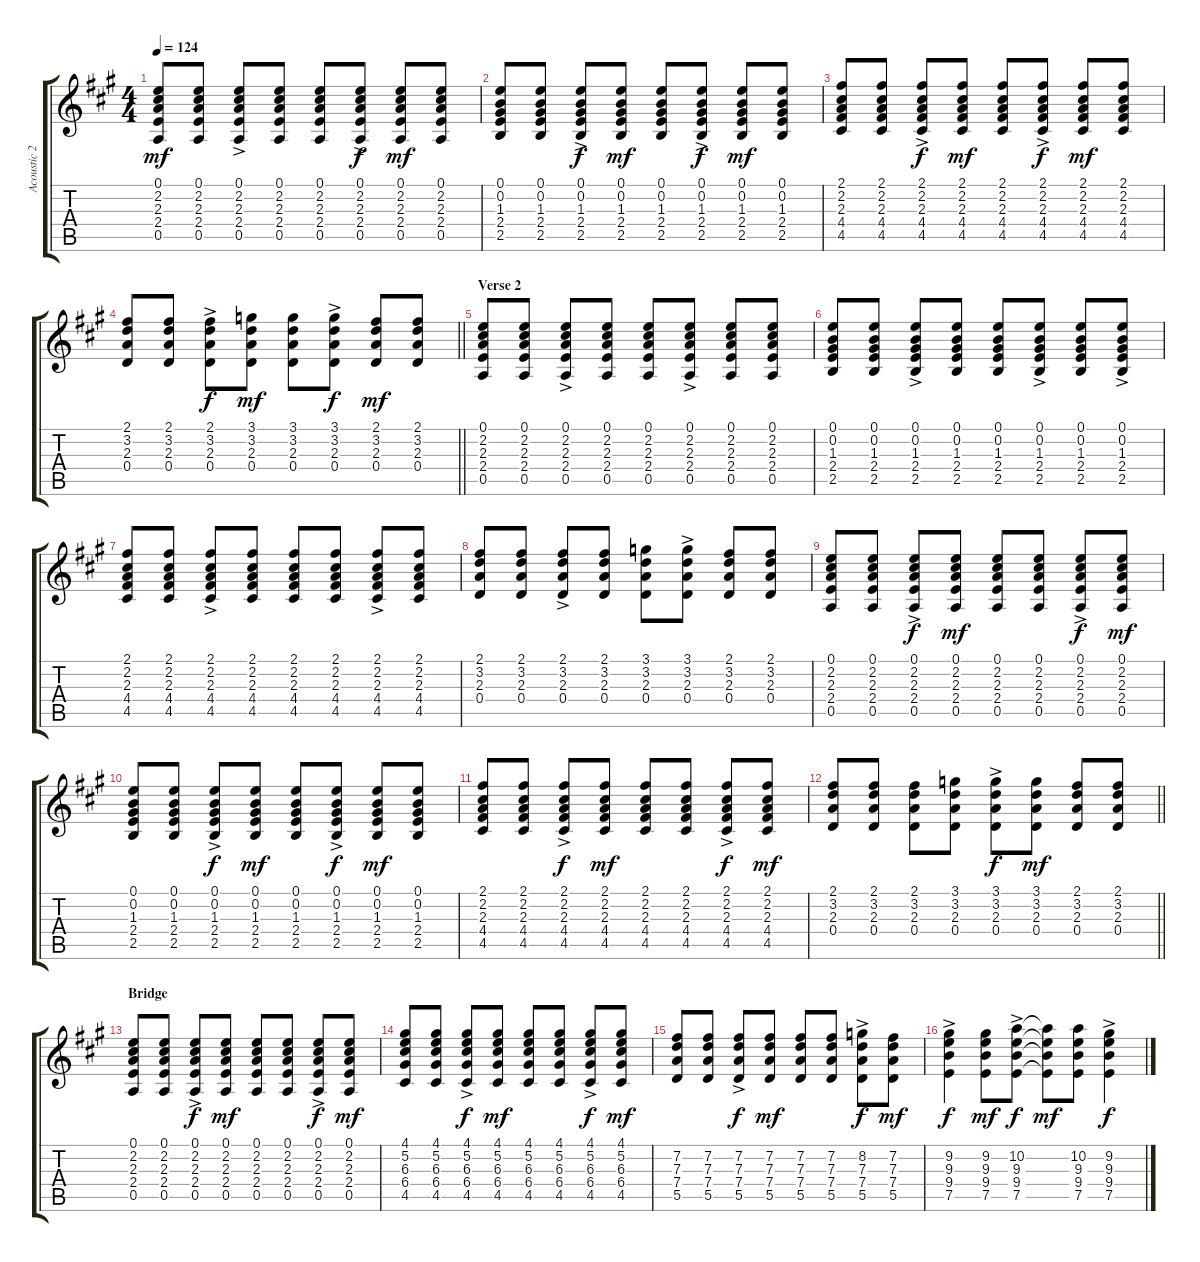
\track ("Acoustic 2" "Acoustic 2") {instrument acousticguitarnylon}
\staff {score tabs}
\tuning (E4 B3 G3 D3 A2 E2) {hide}
\ts (4 4)
\tempo 124
\clef g2
\ks a
(0.1 2.2 2.3 2.4 0.5).8{dy mf} (0.1 2.2 2.3 2.4 0.5).8 (0.1{ac} 2.2{ac} 2.3{ac} 2.4{ac} 0.5{ac}).8 (0.1 2.2 2.3 2.4 0.5).8 (0.1 2.2 2.3 2.4 0.5).8 (0.1{ac} 2.2{ac} 2.3{ac} 2.4{ac} 0.5{ac}).8{dy f} (0.1 2.2 2.3 2.4 0.5).8{dy mf} (0.1 2.2 2.3 2.4 0.5).8 |
(0.1 0.2 1.3 2.4 2.5).8 (0.1 0.2 1.3 2.4 2.5).8 (0.1{ac} 0.2{ac} 1.3{ac} 2.4{ac} 2.5{ac}).8{dy f} (0.1 0.2 1.3 2.4 2.5).8{dy mf} (0.1 0.2 1.3 2.4 2.5).8 (0.1{ac} 0.2{ac} 1.3{ac} 2.4{ac} 2.5{ac}).8{dy f} (0.1 0.2 1.3 2.4 2.5).8{dy mf} (0.1 0.2 1.3 2.4 2.5).8 |
(2.1 2.2 2.3 4.4 4.5).8 (2.1 2.2 2.3 4.4 4.5).8 (2.1{ac} 2.2{ac} 2.3{ac} 4.4{ac} 4.5{ac}).8{dy f} (2.1 2.2 2.3 4.4 4.5).8{dy mf} (2.1 2.2 2.3 4.4 4.5).8 (2.1{ac} 2.2{ac} 2.3{ac} 4.4{ac} 4.5{ac}).8{dy f} (2.1 2.2 2.3 4.4 4.5).8{dy mf} (2.1 2.2 2.3 4.4 4.5).8 |
\barLineRight lightlight
(2.1 3.2 2.3 0.4).8 (2.1 3.2 2.3 0.4).8 (2.1{ac} 3.2{ac} 2.3{ac} 0.4{ac}).8{dy f} (3.1 3.2 2.3 0.4).8{dy mf} (3.1 3.2 2.3 0.4).8 (3.1{ac} 3.2{ac} 2.3{ac} 0.4{ac}).8{dy f} (2.1 3.2 2.3 0.4).8{dy mf} (2.1 3.2 2.3 0.4).8 |
\section ("" "Verse 2")
(0.1 2.2 2.3 2.4 0.5).8 (0.1 2.2 2.3 2.4 0.5).8 (0.1{ac} 2.2{ac} 2.3{ac} 2.4{ac} 0.5{ac}).8 (0.1 2.2 2.3 2.4 0.5).8 (0.1 2.2 2.3 2.4 0.5).8 (0.1{ac} 2.2{ac} 2.3{ac} 2.4{ac} 0.5{ac}).8 (0.1 2.2 2.3 2.4 0.5).8 (0.1 2.2 2.3 2.4 0.5).8 |
(0.1 0.2 1.3 2.4 2.5).8 (0.1 0.2 1.3 2.4 2.5).8 (0.1{ac} 0.2{ac} 1.3{ac} 2.4{ac} 2.5{ac}).8 (0.1 0.2 1.3 2.4 2.5).8 (0.1 0.2 1.3 2.4 2.5).8 (0.1{ac} 0.2{ac} 1.3{ac} 2.4{ac} 2.5{ac}).8 (0.1 0.2 1.3 2.4 2.5).8 (0.1{ac} 0.2{ac} 1.3{ac} 2.4{ac} 2.5{ac}).8 |
(2.1 2.2 2.3 4.4 4.5).8 (2.1 2.2 2.3 4.4 4.5).8 (2.1{ac} 2.2{ac} 2.3{ac} 4.4{ac} 4.5{ac}).8 (2.1 2.2 2.3 4.4 4.5).8 (2.1 2.2 2.3 4.4 4.5).8 (2.1 2.2 2.3 4.4 4.5).8 (2.1{ac} 2.2{ac} 2.3{ac} 4.4{ac} 4.5{ac}).8 (2.1 2.2 2.3 4.4 4.5).8 |
(2.1 3.2 2.3 0.4).8 (2.1 3.2 2.3 0.4).8 (2.1{ac} 3.2{ac} 2.3{ac} 0.4{ac}).8 (2.1 3.2 2.3 0.4).8 (3.1 3.2 2.3 0.4).8 (3.1{ac} 3.2{ac} 2.3{ac} 0.4{ac}).8 (2.1 3.2 2.3 0.4).8 (2.1 3.2 2.3 0.4).8 |
(0.1 2.2 2.3 2.4 0.5).8 (0.1 2.2 2.3 2.4 0.5).8 (0.1{ac} 2.2{ac} 2.3{ac} 2.4{ac} 0.5{ac}).8{dy f} (0.1 2.2 2.3 2.4 0.5).8{dy mf} (0.1 2.2 2.3 2.4 0.5).8 (0.1 2.2 2.3 2.4 0.5).8 (0.1{ac} 2.2{ac} 2.3{ac} 2.4{ac} 0.5{ac}).8{dy f} (0.1 2.2 2.3 2.4 0.5).8{dy mf} |
(0.1 0.2 1.3 2.4 2.5).8 (0.1 0.2 1.3 2.4 2.5).8 (0.1{ac} 0.2{ac} 1.3{ac} 2.4{ac} 2.5{ac}).8{dy f} (0.1 0.2 1.3 2.4 2.5).8{dy mf} (0.1 0.2 1.3 2.4 2.5).8 (0.1{ac} 0.2{ac} 1.3{ac} 2.4{ac} 2.5{ac}).8{dy f} (0.1 0.2 1.3 2.4 2.5).8{dy mf} (0.1 0.2 1.3 2.4 2.5).8 |
(2.1 2.2 2.3 4.4 4.5).8 (2.1 2.2 2.3 4.4 4.5).8 (2.1{ac} 2.2{ac} 2.3{ac} 4.4{ac} 4.5{ac}).8{dy f} (2.1 2.2 2.3 4.4 4.5).8{dy mf} (2.1 2.2 2.3 4.4 4.5).8 (2.1 2.2 2.3 4.4 4.5).8 (2.1{ac} 2.2{ac} 2.3{ac} 4.4{ac} 4.5{ac}).8{dy f} (2.1 2.2 2.3 4.4 4.5).8{dy mf} |
\barLineRight lightlight
(2.1 3.2 2.3 0.4).8 (2.1 3.2 2.3 0.4).8 (2.1 3.2 2.3 0.4).8 (3.1 3.2 2.3 0.4).8 (3.1{ac} 3.2{ac} 2.3{ac} 0.4{ac}).8{dy f} (3.1 3.2 2.3 0.4).8{dy mf} (2.1 3.2 2.3 0.4).8 (2.1 3.2 2.3 0.4).8 |
\section ("" "Bridge")
(0.1 2.2 2.3 2.4 0.5).8 (0.1 2.2 2.3 2.4 0.5).8 (0.1{ac} 2.2{ac} 2.3{ac} 2.4{ac} 0.5{ac}).8{dy f} (0.1 2.2 2.3 2.4 0.5).8{dy mf} (0.1 2.2 2.3 2.4 0.5).8 (0.1 2.2 2.3 2.4 0.5).8 (0.1{ac} 2.2{ac} 2.3{ac} 2.4{ac} 0.5{ac}).8{dy f} (0.1 2.2 2.3 2.4 0.5).8{dy mf} |
(4.1 5.2 6.3 6.4 4.5).8 (4.1 5.2 6.3 6.4 4.5).8 (4.1{ac} 5.2{ac} 6.3{ac} 6.4{ac} 4.5{ac}).8{dy f} (4.1 5.2 6.3 6.4 4.5).8{dy mf} (4.1 5.2 6.3 6.4 4.5).8 (4.1 5.2 6.3 6.4 4.5).8 (4.1{ac} 5.2{ac} 6.3{ac} 6.4{ac} 4.5{ac}).8{dy f} (4.1 5.2 6.3 6.4 4.5).8{dy mf} |
(7.2 7.3 7.4 5.5).8 (7.2 7.3 7.4 5.5).8 (7.2{ac} 7.3{ac} 7.4{ac} 5.5{ac}).8{dy f} (7.2 7.3 7.4 5.5).8{dy mf} (7.2 7.3 7.4 5.5).8 (7.2 7.3 7.4 5.5).8 (8.2{ac} 7.3{ac} 7.4{ac} 5.5{ac}).8{dy f} (7.2 7.3 7.4 5.5).8{dy mf} |
(9.2{ac} 9.3{ac} 9.4{ac} 7.5{ac}).4{dy f} (9.2 9.3 9.4 7.5).8{dy mf} (10.2{ac} 9.3{ac} 9.4{ac} 7.5{ac}).8{dy f} (10.2{t} 9.3{t} 9.4{t} 7.5{t}).8{dy mf} (10.2 9.3 9.4 7.5).8 (9.2{ac} 9.3{ac} 9.4{ac} 7.5{ac}).4{dy f}
